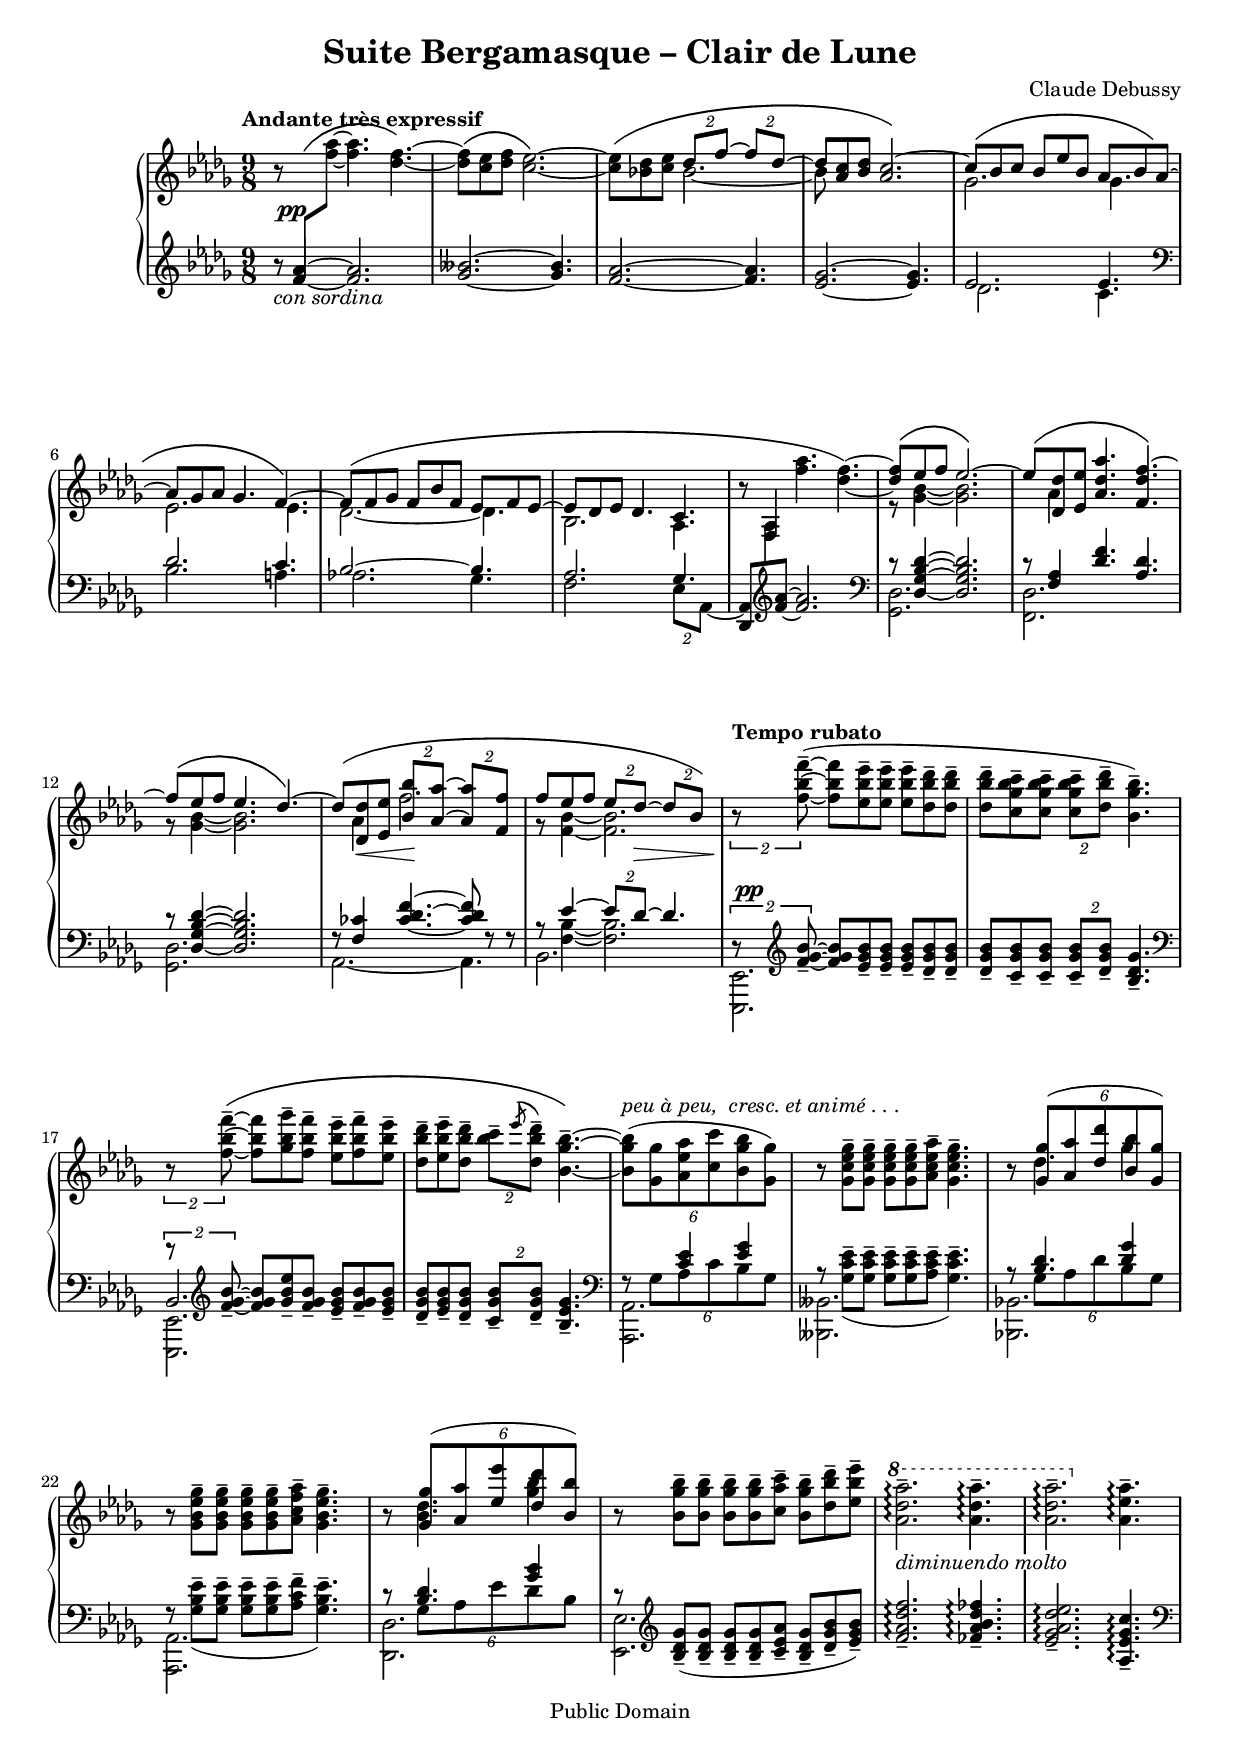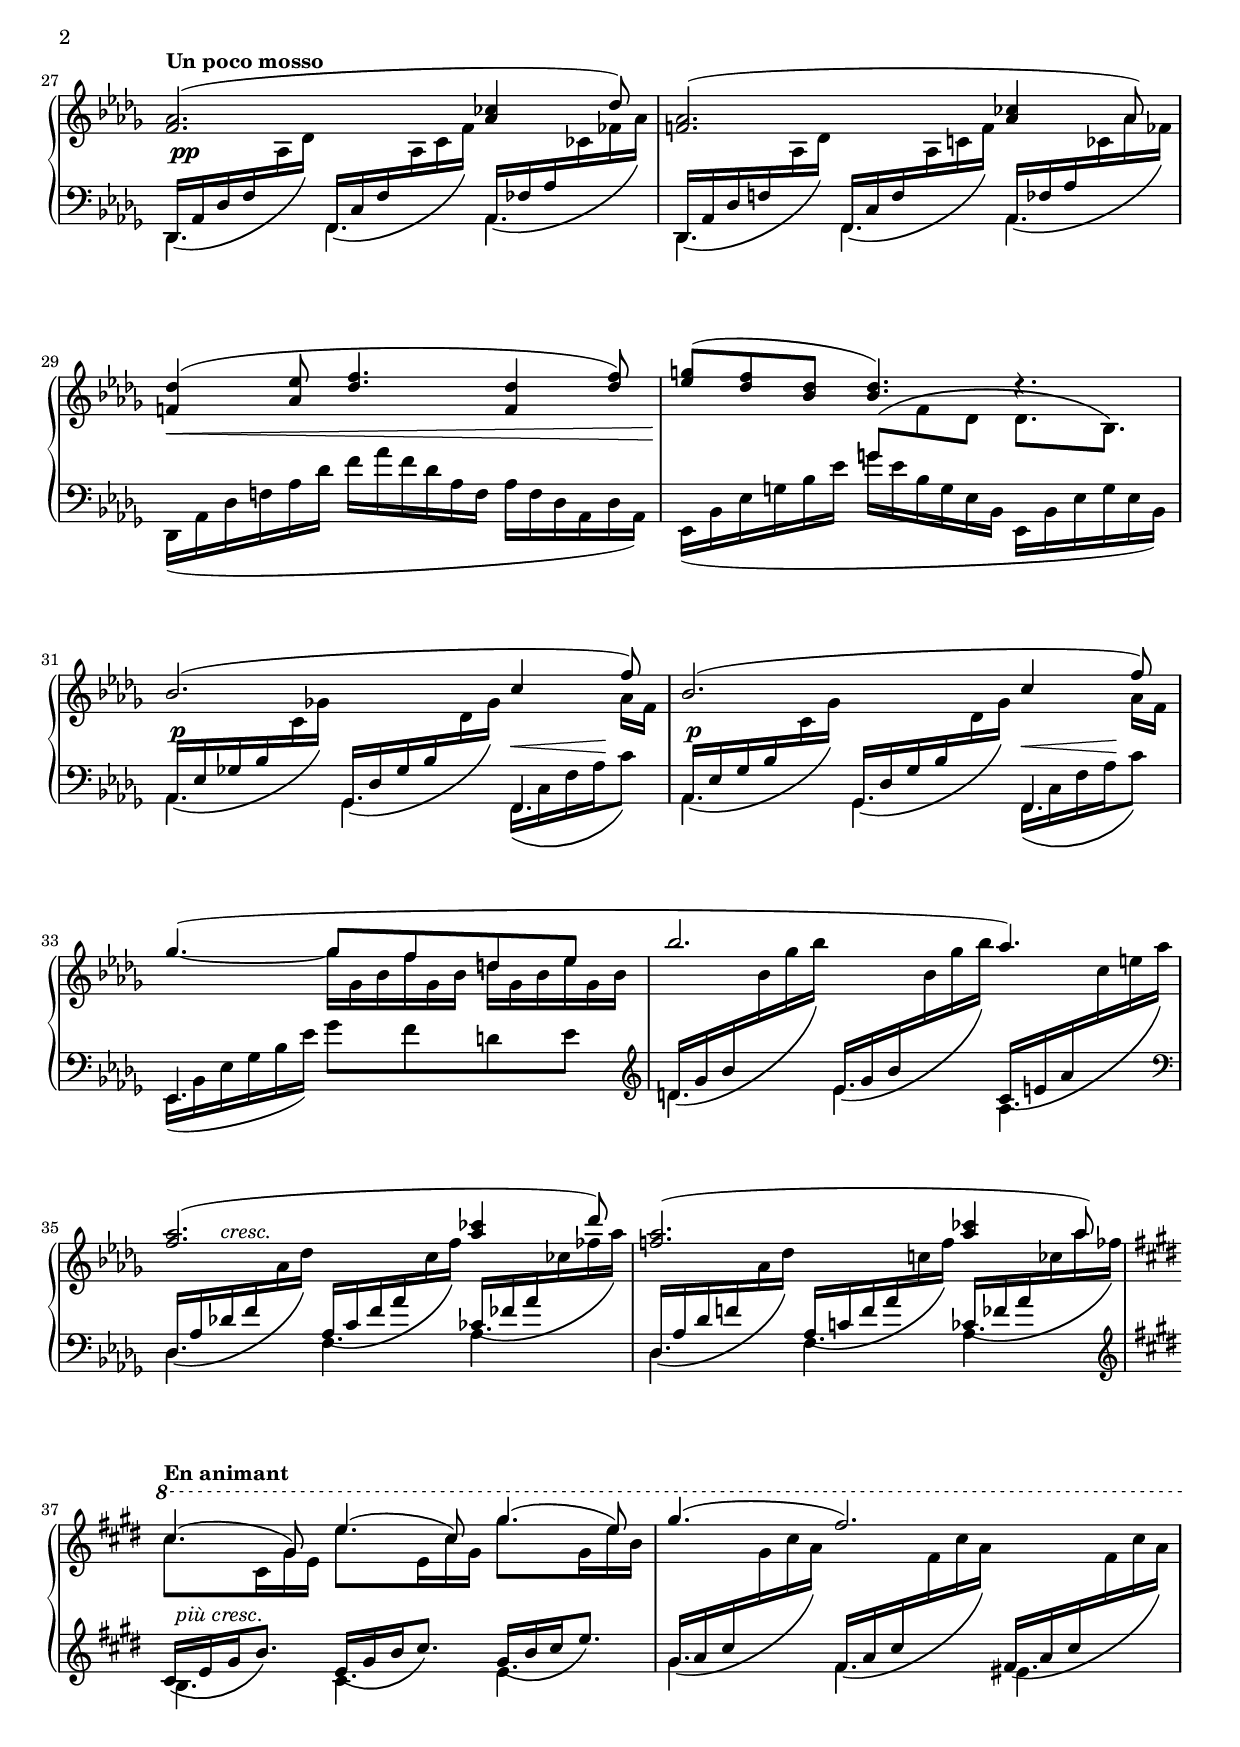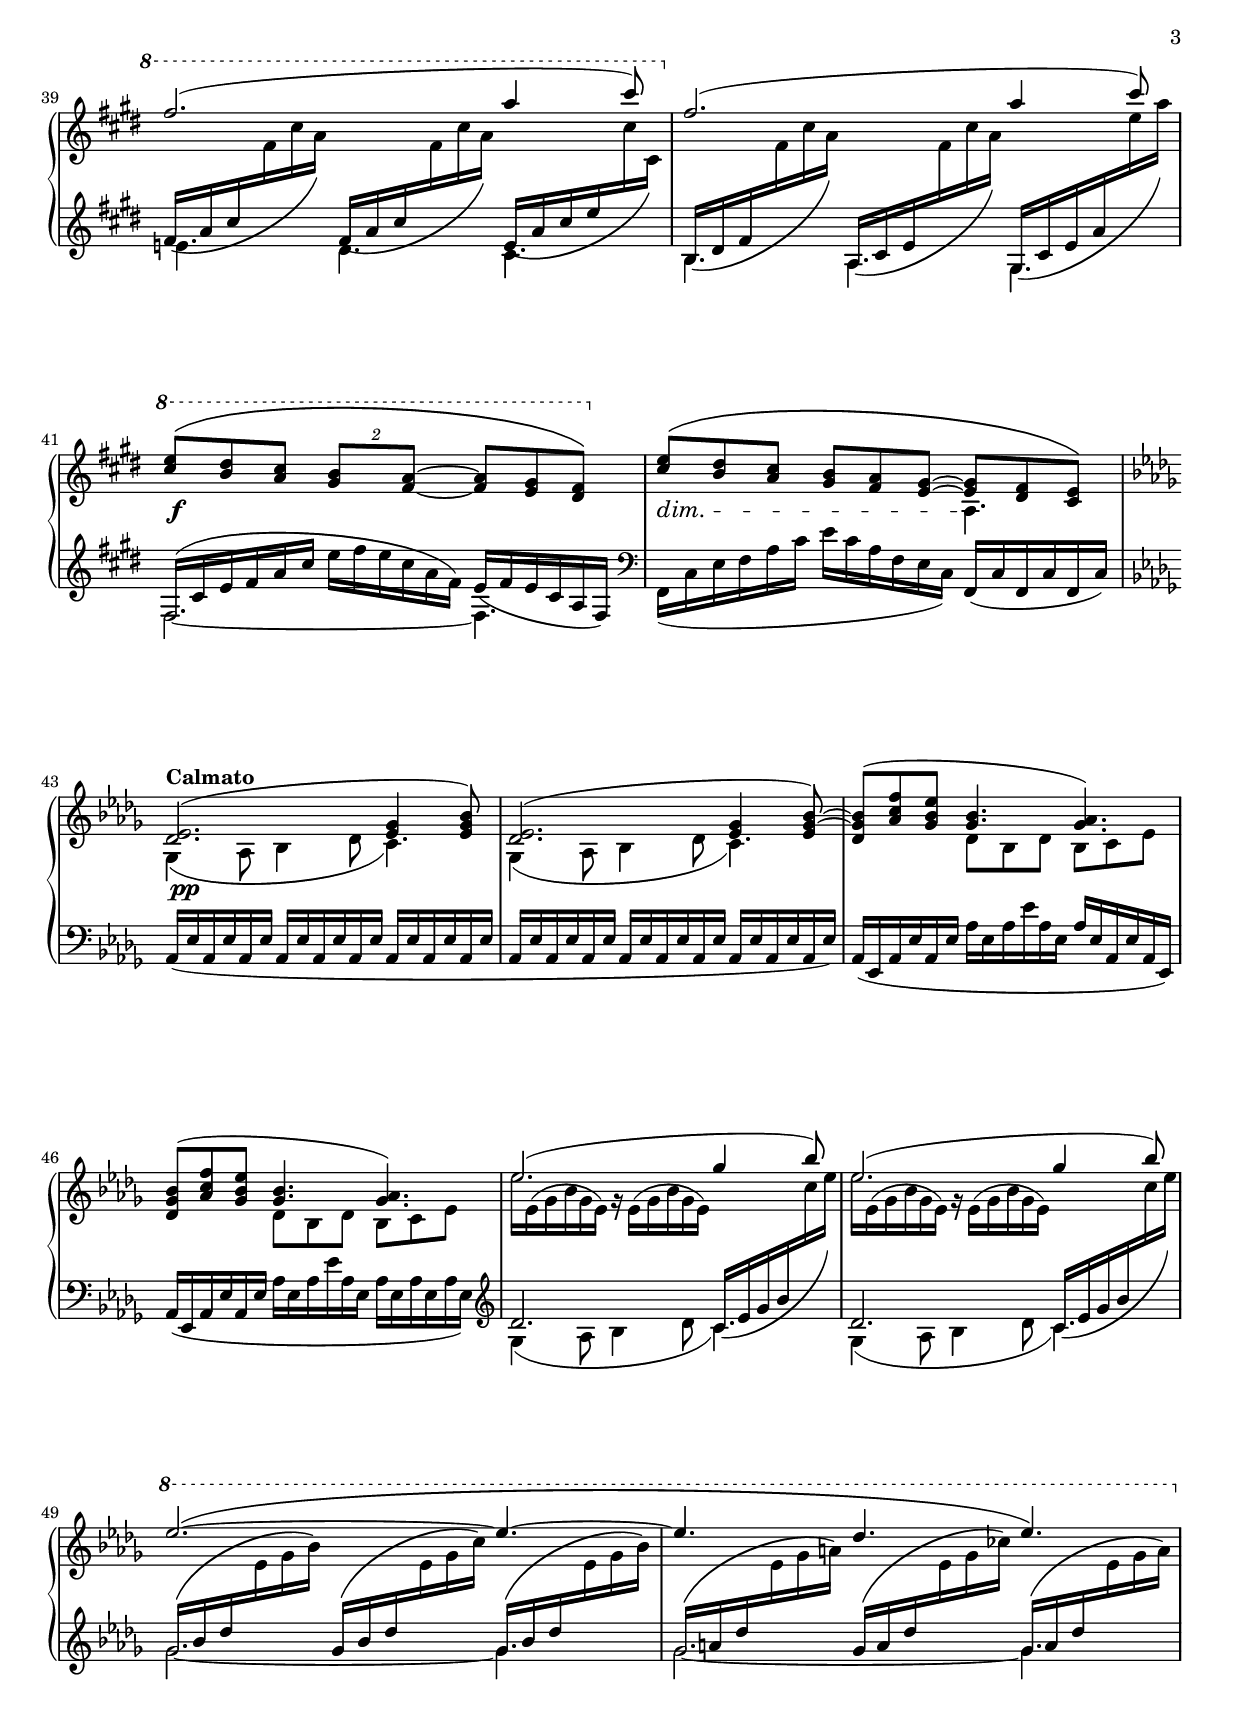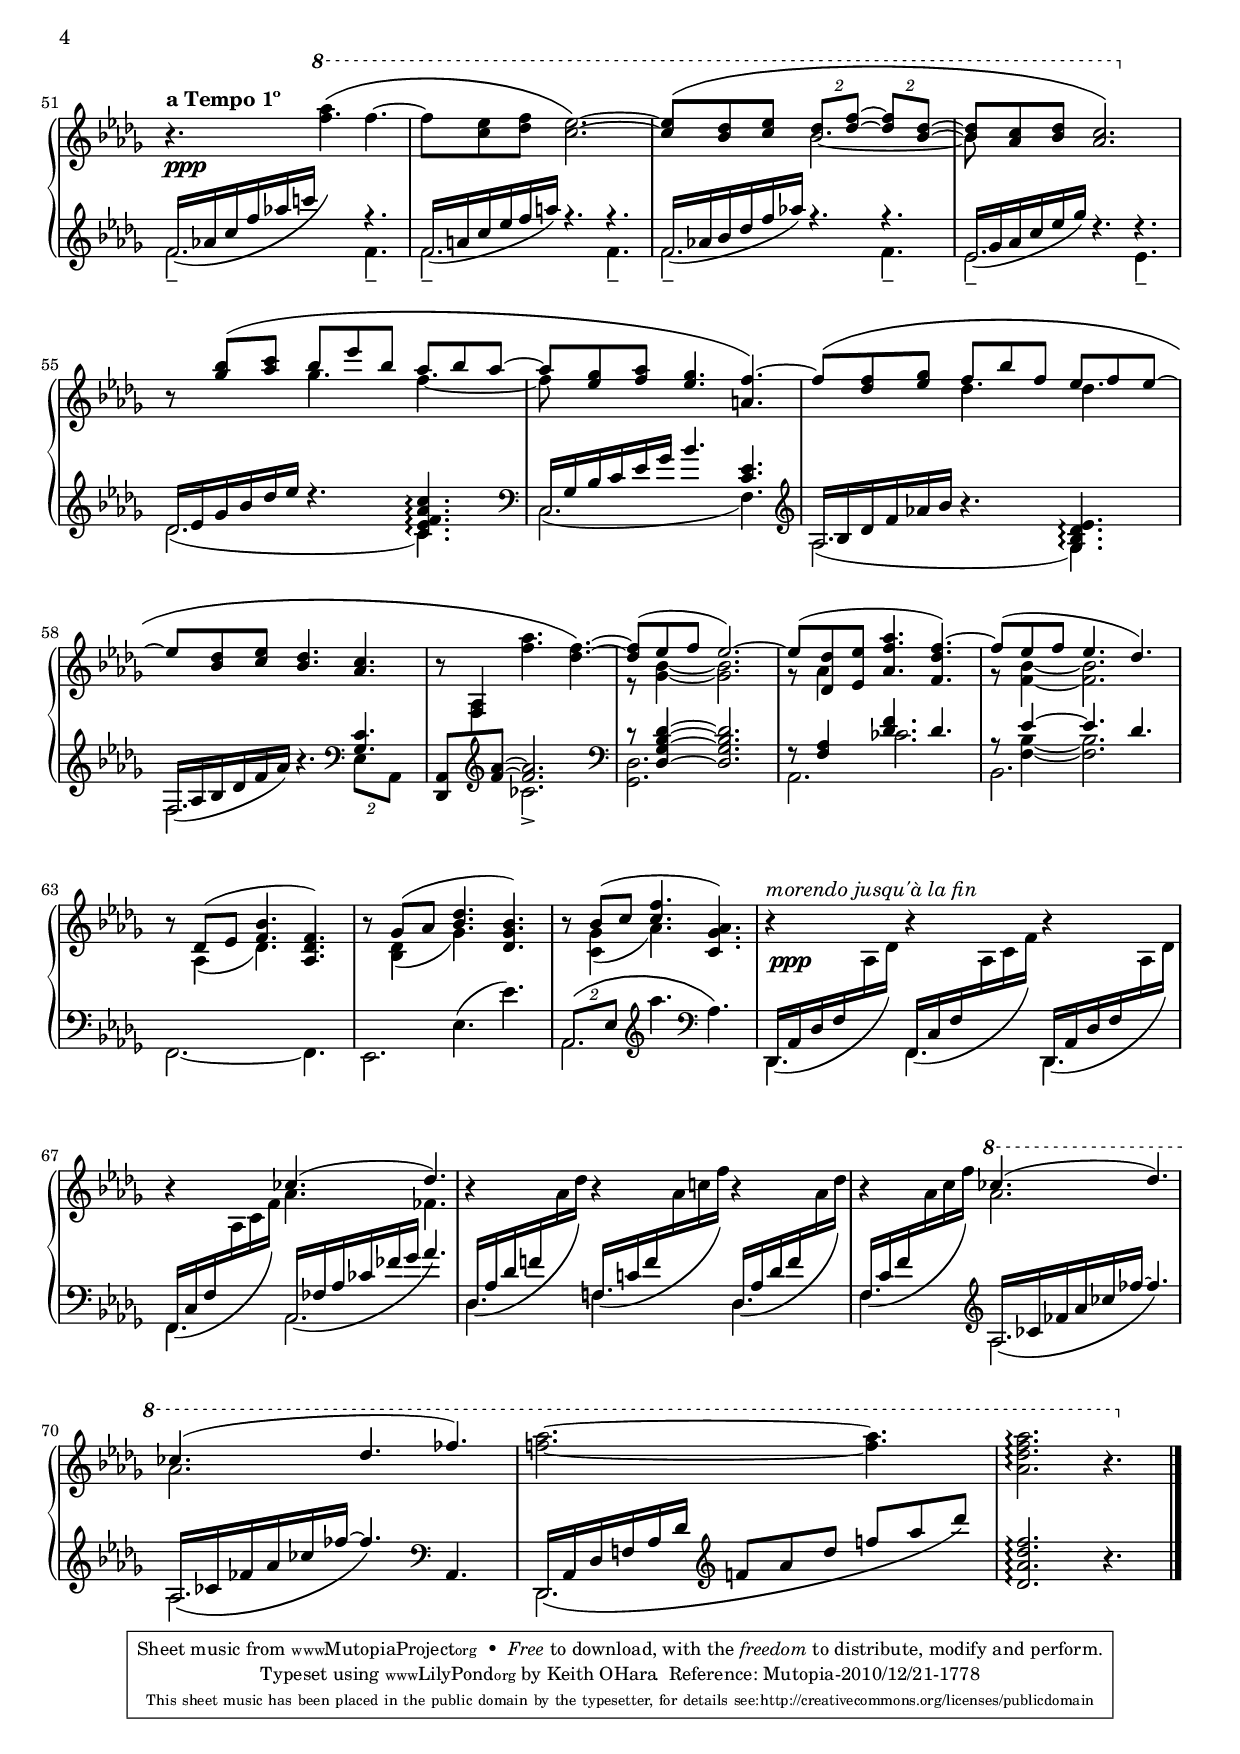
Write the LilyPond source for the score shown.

\version "2.12.3"

\header {
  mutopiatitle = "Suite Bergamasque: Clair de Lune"
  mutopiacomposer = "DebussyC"
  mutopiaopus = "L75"
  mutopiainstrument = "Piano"
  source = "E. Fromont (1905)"
  % Plate E. 1404 F.  IMSLP #02907
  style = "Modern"
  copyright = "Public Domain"
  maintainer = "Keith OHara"
  title = "Suite Bergamasque – Clair de Lune"
  composer = "Claude Debussy"
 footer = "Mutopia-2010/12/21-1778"
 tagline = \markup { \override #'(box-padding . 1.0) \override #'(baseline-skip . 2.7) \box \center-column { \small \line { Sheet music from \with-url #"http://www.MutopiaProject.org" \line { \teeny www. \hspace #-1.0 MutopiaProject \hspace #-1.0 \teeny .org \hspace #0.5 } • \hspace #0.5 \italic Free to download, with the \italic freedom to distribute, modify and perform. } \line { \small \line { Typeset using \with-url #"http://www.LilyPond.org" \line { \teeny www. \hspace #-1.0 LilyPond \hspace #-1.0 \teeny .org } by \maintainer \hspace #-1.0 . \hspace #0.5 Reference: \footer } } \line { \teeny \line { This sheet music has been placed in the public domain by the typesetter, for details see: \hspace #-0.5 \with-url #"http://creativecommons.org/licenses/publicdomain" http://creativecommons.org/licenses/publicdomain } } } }
}
\pointAndClickOff
\paper {
  %{
  #(set-paper-size "letter")
  annotate-spacing = ##t
  ragged-bottom = ##t
  bottom-margin =12
  %}
  #(layout-set-staff-size 18)
  between-system-padding = 1
  ragged-last-bottom = ##f
}
% Definitios to override page-breaking 
myExplicitBreak = {
  \break
}
myExplicitPageBreak = {
  \pageBreak
}

\include "english.ly"

% restrain the slope of the beams
oflat = {
  \once\override Beam #'damping = #3
}
% Change staff
cu = { \change Staff = "upper" }
cl = { \change Staff = "lower" }
% Suspend collision resolution so notes line up
lu = {\once \override NoteColumn #'ignore-collision = ##t }
% simpler sustain commands
sd =  s8\sustainOn 
su =  s8\sustainOff
sv =  s8\sustainOff\sustainOn

\parallelMusic #'(rhUpRed rhDownGreen lhUpBlue lhDownGrey)
{
  \tempo"Andante très expressif"
  \slurUp \phrasingSlurUp 
  r8\pp \cl <f af>\( \cu <f' af> ~ <f af> 4. <df f>4.\) ~ |
  \stemDown \tieDown s8*9 |
  \dynamicUp \stemUp r8 \lu <f af>4 ~ <f af>2. |
  \dynamicUp \stemDown s8*9_\markup\italic"con sordina" |

  <df f>8\( <c ef> <df f> <c ef>2.\) ~ |
  s8*9 |
  <gf bff>2.~<gf bff>4. |
  s8*9 |

  <c ef>8\( <bf df> <c ef> \stemUp\tieUp\times 3/2 {df f~} \times 3/2 {f df~} |
  s4.  bf'2._~ |
  <f af>2.~<f af>4. |
  s8*9 |

  <df>8 <af c> <bf df> <af c>2.\) ~ |
  bf8 s1 |
  <ef gf>2.~<ef gf>4. |
  s8*9 |

  c8\( bf c bf ef bf af bf af ~ |
  gf2. gf4. |
  ef2. ef4. |
  df2. c4. |

  af8 gf af gf4. f4.\) ~ |
  ef2. ef4. |
  \clef bass df2. c4. |
  \clef bass bf2. a4. |

  f8\( f gf f bf f ef f ef ~ |
  df2.~df4. |
  bf2.^~bf4. |
  af2. gf4. |

  ef8 df ef df4. c4. |
  bf2. af4.|
  af2. gf4. |
  f2. \times 3/2 {ef8 af,~} |

  \barNumberCheck#9

  r8 <f, af>4 \stemNeutral\tieNeutral <f'' af>4. <df f>\) ~ |
  s8*9 |
  s8*9 \clef treble |
  \stemNeutral \once\override Beam #'positions = #'(3 . 3.5)
  <df, af'>8 \cu <f' af> \cl \clef treble <f' af>~<f af>2. |

  \stemUp\tieUp <df f>8\( ef f ef2.\) ~ |
  r8 <gf' bf>4~<gf bf>2. |
  \clef bass r8 <df gf bf df>4 ~ <df gf bf df>2. |
  \clef bass \stemDown <gf,, df'>2. s4. |

  ef8\( <df df,> <ef ef,> <af df, af>4. <f df f,>\) ~|
  s8 af4 s2. |
  r8 <f af>4 <df' f>4. <af df> |
  <f df'>2. s4. |

  f8\( ef f ef4. df\) ~ |
  r8 <gf bf>4~<gf bf>2. |
  r8 <df, gf bf df>4 ~ <df gf bf df>2. |
  <gf df'>2. s4. |

  df8\( <df df,>\< <ef ef,> \times 3/2 {<bf' bf,>\! <af af,>~} \times 3/2 {<af af,> <f f,>} |
  s8 af4 f'2. |
  r8 <f cf'>4 <cf' df f>4.~<cf df f>8 r r |
  \tieDown af2.~af4. |

  f8 ef f \times 3/2 {ef df\>~} \times 3/2 {df[ bf]\)} s8*0\! |
  r8 <f, bf>4~<f bf>2. |
  \tieUp r8 ef4 ~ \times 3/2 {ef8 df8 ~} df4. |
  <<bf2. {s8 <f' bf>4~<f bf>2.}>> |
}
rhUp = \relative c' \rhUpRed 
rhDown = \relative c' \rhDownGreen 
lhUp = \relative c' \lhUpBlue
lhDown= \relative c' \lhDownGrey

\parallelMusic #'(rhUpRed rhDownGreen lhUpBlue lhDownGrey)
{
  \barNumberCheck#15
  \tempo"Tempo rubato" 
  \stemNeutral \tieNeutral
  \times 3/2 {r8  <f bf f'>--(~} <f bf f'> <ef bf' ef>-- <ef bf' ef>-- 
  %{ %} <ef bf' ef>-- <df bf' df>-- <df bf' df>-- |
  s8*9 |
  \tieNeutral
  \times 3/2 {r8\pp \clef treble <f gf bf>--~} <f gf bf> <ef gf bf>-- <ef gf bf>--
  %{ %}  <ef gf bf>-- <df gf bf>-- <df gf bf>-- |
  <ef ef,>2. s4. |

  <df bf' df>8-- <c gf' bf c>-- <c gf' bf c>-- 
  %{ %} \times 3/2 {<c gf' bf c>-- <df bf' df>--} <bf gf' bf>4.--)|
  s8*9 |
  <df gf bf>8-- <c gf' bf>-- <c gf' bf>-- 
  %{ %} \times 3/2 {<c gf' bf>-- <df gf bf>--} <bf df gf>4.--|
  s8*9 |

  \times 3/2 {r8 <f' bf f'>--\(~} <f bf f'> <gf bf gf'>-- <f bf f'>--
  %{ %} <ef bf' ef>-- <f bf f'>-- <ef bf' ef>-- |
  \cl\stemUp bf2. s4. \cu\stemDown |
  \times 3/2 {r8 \clef treble <f' gf bf>--~} <f gf bf> <gf bf ef>-- <f gf bf>--
  %{ %}  <ef gf bf>-- <f gf bf>-- <ef gf bf>-- |
  \clef bass <ef ef,>2. s4. |

  <df bf' df>8-- <ef bf' ef>-- <df bf' df>-- \times3/2{
    <bf' c>-- \acciaccatura{\slurUp ef}<df, bf' df>--
  } <bf gf' bf>4.--\)~|
  s8*9 |
  <df gf bf>8-- <ef gf bf>-- <df gf bf>-- 
  %{ %} \times 3/2 {<c gf' bf>-- <df gf bf>--} <bf ef gf>4.--|
  s8*9 |

  \barNumberCheck#19

  \times 9/6 { <bf gf' bf>8[( <gf gf'> 
  %{ %} <af ef' af> <c c'> <bf gf' bf> <gf gf'>]) } |
  s8*9^\markup\italic"peu à peu,  cresc. et animé . . ." |
  r8*9/6 \stemDown \times 9/6 {gf8[ af c bf gf] } |
  << { \clef bass <af af,>2. s4.}
  %{ %} {s4*9/6 \stemUp <c' ef>4*9/6 <ef gf>4*9/6 } >> |

  r8 <gf c ef gf>-- <gf c ef gf>-- 
  %{ %} <gf c ef gf>-- <gf c ef gf>-- <af c ef af>-- <gf c ef gf>4.-- |
  s8*9 |
  \stemUp r8 \stemNeutral <gf c ef>--_( <gf c ef>-- 
  %{ %} <gf c ef>-- <gf c ef>-- <af c ef>-- <gf c ef>4.--) |
  \stemDown <bff, bff,>2. s4. |

  \stemUp 
  r8*9/6 \times 9/6 {<gf gf'>8[( <af af'> <df df'> <bf bf'> <gf gf'>]) } |
  s8*9/6 df''4. s8*9/6 gf4*9/6 |
  \stemUp r8*9/6 \stemDown \times 9/6 {gf8[ af df bf gf] } |
  << { <bf bf,>2. s4.} 
  %{ %} {s8*9/6 \stemUp <bf' df>4. s8*9/6 <df gf>4*9/6 } >> |

  \stemNeutral
  r8 <gf bf ef gf>-- <gf bf ef gf>-- 
  %{ %} <gf bf ef gf>-- <gf bf ef gf>-- <af c f af>-- <gf bf ef gf>4.-- |
  s8*9 |
  \stemUp r8 \stemNeutral <gf bf ef>--_( <gf bf ef>-- 
  %{ %} <gf bf ef>-- <gf bf ef>-- <af c f>-- <gf bf ef>4.--) |
  \stemDown <af, af,>2. s4. |

  \stemUp 
  r8*9/6 \times 9/6 {<gf gf'>8[( <af af'> <ef' ef'> <df df'> <bf bf'>]) } |
  s8*9/6 <bf, df>4.*9/6 <gf' bf>4*9/6 |
  \stemUp r8*9/6 \stemDown \times 9/6 {gf8[ af ef' df bf] } |
  << { <df df,>2. s4.} 
  %{ %} {s8*9/6 \stemUp <bf' df>4.*9/6 <gf' bf>4*9/6 } >> |

  \stemNeutral
  r8 <bf gf' bf>-- <bf gf' bf>-- <bf gf' bf>-- <bf gf' bf>--
  %{ %} <c af' c>-- <bf gf' bf>-- <df bf' df>-- <ef bf' ef>-- |
  s8*9 |
  \stemUp r8 \clef treble <bf df gf>--_( <bf df gf>-- <bf df gf>-- <bf df gf>--
  %{ %} <c ef af>-- <bf df gf>-- <df gf bf>-- <ef gf bf>--) |
  \stemDown <ef, ef,>2. s4. |

  \stemNeutral
  \ottava #1 <af df af'>2.--\arpeggio <af df af'>4.--\arpeggio |
  s8*9_\markup\whiteout\italic"diminuendo molto" |
  <f af df f>2.--\arpeggio <ff af bf df ff>4.--\arpeggio |
  s8*9 |

  <af df af'>2.--\arpeggio \ottava #0 <af, ef' af>4.--\arpeggio |
  s8*9 |
  <ef gf af df ef>2.--\arpeggio <af, ef' gf c>4.--\arpeggio |
  s8*9 |
  \myExplicitPageBreak
}
rhUp = {\rhUp \relative c'' \rhUpRed}
rhDown = {\rhDown \relative c \rhDownGreen}
lhUp = {\lhUp \relative c' \lhUpBlue }
lhDown= {\lhDown \relative c, \lhDownGrey }

\parallelMusic #'(rhUpRed rhDownGreen lhUpBlue lhDownGrey)
{
  \barNumberCheck#27
  \tempo"Un poco mosso" \newSpacingSection
  \stemUp
  <f af>2.( <af cf>4 df8 ) |
  s8*9 \pp|
  \slurDown \phrasingSlurDown \dynamicUp \stemNeutral  
  \clef bass df16\( af' df f\cu af df\)
  %{ %} \cl f,,\( c' f\cu af c f\) \cl af,,\( ff' af\cu cf ff af\) \cl |
  \clef bass \mergeDifferentlyDottedOn 
  df4. f af |

  <f, af>2.( <af cf>4 af8 ) |
  s8*9 |
  df,,,16\( af' df f\cu af df\) 
  %{ %} \cl f,,\( c' f\cu af c f\) \cl af,,\( ff' af\cu cf af' ff\) \cl |
  df,4. f af |

  <f df'>4(\< <af ef'>8 <df f>4. <f, df'>4 <df' f>8) |
  s8*9 |
  df,,16( af' df f af df f af f df af f af f df af df af) |
  s8*9 |

  <ef g>8\!( <df f> <bf df> <bf df>4.) r4. |
  s4. \slurUp\stemNeutral \cl g'8\( \cu\stemDown f df df8. bf\) |
  ef16( bf' ef g bf ef g ef bf g ef bf \stemDown ef, bf' ef g ef bf) |
  s8*9 |

  bf2.(\p c4 f8) |
  \stemDown s2. s4 af'16 f |
  \stemNeutral
  af16\(ef' gf bf\cu c gf'\)\cl gf,,\( df' gf bf\cu df gf\)\cl f,,\(\<c' f af\! c8\) |
  af4. gf \stemUp f \stemDown |

  bf,2.(\p c4 f8) |
  \stemDown s2. s4 af16 f |
  af,16\( ef' gf bf\cu c gf'\)\cl gf,,\( df' gf bf\cu df gf\)\cl f,,\(\< c' f af\! c8\) |
  af4. gf \stemUp f \stemDown |

  \barNumberCheck#33

  gf4.( ~ gf8*3/2[ f d ef] |
  s4. gf'16 gf, bf f' gf, bf d gf, bf ef gf, bf |
  ef,,16( bf' ef gf bf ef)  s2. |
  \stemUp ef4. \stemDown gf''8*3/2[ f d ef] |

  bf'2. af4.) |
  s8*9 |
  \clef treble \stemNeutral d16\( gf bf\cu bf gf' bf\)\cl 
  %{%} ef,,\( gf bf\cu bf gf' bf\)\cl c,,\( e af\cu c e af\)\cl |
  d4. ef af, |

  <f af>2.( <af cf>4 df8) |
  s8 \once\override TextScript #'outside-staff-priority = ##f 
  %{%} s1^\markup\italic"cresc." |
  \clef bass df,,,16\( af' df f\cu af df\)\cl
  %{%} af,\( c f af\cu c f\)\cl  cf,\( ff af\cu cf ff af\)\cl |
  df,4. f af |

  <f, af>2.( <af cf>4 af8) |
  s8*9 |
  df,,,16\( af' df f\cu af df\)\cl
  %{ %} af,\( c f af\cu c f\)\cl  cf,\( ff af\cu cf af' ff\)\cl |
  df,4. f af | 
  % Use flats so the reader can recognize this as d flat minor,
  %  the same as in the previous measure

}
rhUp = {\rhUp \relative c' \rhUpRed}
rhDown = {\rhDown \relative c' \rhDownGreen}
lhUp = {\lhUp \relative c, \lhUpBlue }
lhDown= {\lhDown \relative c, \lhDownGrey }

\parallelMusic #'(rhUpRed rhDownGreen lhUpBlue lhDownGrey)
{
  \barNumberCheck#37
  \tempo"En animant"
  \key cs \minor \mergeDifferentlyDottedOn \ottava #1
  cs4(       gs8)  e'4(      cs8)   gs'4(       e8)  |
  cs8. cs,16 gs' e e'8. e,16 cs' gs gs'8. gs,16 e' b |
  \key cs \minor \clef treble \stemUp
  cs16\( e gs b8.\) e,16\( gs b cs8.\)  gs16\( b cs e8.\)  |
  b4.^\markup\italic"più cresc." cs e |

  gs4.( fs2.) |
  s8*9 |
  \stemNeutral
  gs,16\( a cs\cu gs' cs a\)\cl fs,\( a cs\cu fs cs' a\)\cl fs,\( a cs\cu fs cs' a\)\cl |
  gs4. fs es |

  fs2.( a4 cs8) |
  s8*9 |
  fs,16\( a cs\cu fs cs' a\)\cl fs,\( a cs\cu fs cs' a\)\cl e,\( a cs e\cu cs' cs,\)\cl |
  e4. ds cs |

  \ottava #0
  fs,,2.( a4 cs8) |
  s8*9 |
  b,16\( ds fs\cu fs cs' a\)\cl a,\( cs e \cu fs cs' a\)\cl gs,\( cs e a\cu e' a\)\cl |
  b4. a gs |

  \ottava #1
  <cs e>8\( <b ds> <a cs> \times 3/2{<gs b> <fs a> ~} <fs a> <e gs> <ds fs>\) |
  s8*9 \f \ottava #0 |
  fs,,16^( cs' e fs a cs e fs e cs a fs) e( fs e cs a fs) |
  \mergeDifferentlyHeadedOn \mergeDifferentlyDottedOn fs2. ~ fs4. |

  <cs e>8\( <b ds> <a cs> <gs b> <fs a> <e gs>^~<e gs> <ds fs> <cs e> \) |
  \dimTextDim s2.\>a,,4.\! |
  \clef bass
  fs,16( cs' e fs a cs e cs a fs e cs) fs,( cs' fs, cs' fs, cs') |
  s8*9 |

}
rhUp = {\rhUp \relative c''' \rhUpRed}
rhDown = {\rhDown \relative c''' \rhDownGreen}
lhUp = {\lhUp \relative c' \lhUpBlue }
lhDown= {\lhDown \relative c' \lhDownGrey }

\parallelMusic #'(rhUpRed rhDownGreen lhUpBlue lhDownGrey)
{
  \barNumberCheck#43
  \tempo"Calmato" \key df \major \tieUp
  <df ef>2.( <ef gf>4 <ef gf bf>8) |
	      \slurDown gf4(\pp af8 bf4 df8 c4.) |
  \key df \major 
  af16( ef' af, ef' af, ef' af, ef' af, ef' af, ef' af, ef' af, ef' af, ef' |
  s8*9 |

  <df ef>2.( <ef gf>4 <ef gf bf>8) ~ |
  gf4( af8 bf4 df8 c4.) |
  af,16 ef' af, ef' af, ef' af, ef' af, ef' af, ef' af, ef' af, ef' af, ef') |
  s8*9 |

  <df gf bf>8( <af' c f> <gf bf ef> <gf bf>4. <gf af>) |
  s4. df8 bf df bf c ef |
  af,16( ef af ef' af, ef' af ef af ef' af, ef af ef af, ef' af, ef) |
  s8*9 |

  <df gf bf>8( <af' c f> <gf bf ef> <gf bf>4. <gf af>) |
  s4. df8 bf df bf c ef |
  af16( ef af ef' af, ef' af ef af ef' af, ef af ef af ef af ef) |
  s8*9 |

  \mergeDifferentlyDottedOn\mergeDifferentlyHeadedOn <ef'>2.( gf4 bf8) |
  \slurNeutral\stemDown
  ef'16 ef,( gf bf gf ef) r ef( gf bf gf ef) s4. |
  \clef treble \stemUp df'2. \stemNeutral c16_\( ef gf bf \cu c ef\) \cl |
  gf4_( af8 bf4 df8 c4.) |

  <ef,>2.( gf4 bf8) |
  \slurNeutral\stemDown
  ef'16 ef,( gf bf gf ef) r ef( gf bf gf ef) s4. |
  \stemUp df,2. \stemNeutral c16_\( ef gf bf \cu c ef\) \cl |
  gf4_( af8 bf4 df8 c4.) |

  \ottava #1 <ef>2.^\( ~ ef4. ~ |
  s8*9 |
  \phrasingSlurUp
  gf,16\( bf df\cu ef gf bf\)\cl gf,16\( bf df\cu ef gf c\)\cl gf,16\( bf df\cu ef gf bf\)\cl |
  gf'2.~gf4. |

  <ef>4. df ef\) \ottava #0 |
  s8*9 |
  gf,16\( a df\cu ef gf a\)\cl gf,16\( a df\cu ef gf cf\)\cl gf,16\( a df\cu ef gf a\)\cl |
  gf2.~gf4. |
  \myExplicitPageBreak

}
rhUp = {\rhUp \relative c' \rhUpRed}
rhDown = {\rhDown \relative c' \rhDownGreen}
lhUp = {\lhUp \relative c \lhUpBlue }
lhDown= {\lhDown \relative c' \lhDownGrey }

\parallelMusic #'(rhUpRed rhDownGreen lhUpBlue lhDownGrey)
{
  \barNumberCheck#51
  \tempo"a Tempo 1º" \newSpacingSection 
  \stemNeutral
  r4._\markup\dynamic"ppp" \ottava #1 <f af>4.\( f4. ~ |
  \stemDown \tieDown s8*9 |
  \stemUp 
  f16_\( af c f af c \cu\hideNotes af'4.\) \unHideNotes\cl r4. |
  f2._- f4._- |

  f8 <c ef> <df f> <c ef>2.\) ~ |
  s8*9 |
  f,,16( a c ef f a) r4.  r4.|
  f2._- f4._- |

  \stemUp
  <c ef>8\( <bf df> <c ef> \times 3/2 {<bf df> <df f>~} \times 3/2 {<df f> <bf df>~} |
  s4.  bf'2._~ |
  f,16( af bf df f af) r4.  r4.|
  f2._- f4._- |

  \tieUp <bf df>8 <af c> <bf df> <af c>2.\) |
  bf8 s1 |
  ef,16( gf af c ef gf) r4.  r4.|
  ef2._- ef4._- |

  \barNumberCheck#55

  \ottava #0
  r8 <gf bf>\( <af c> bf ef bf af bf af ~ |
  s4. gf f ~ |
  df,16 ef gf bf df ef r4. <c, ef f af c>4.\arpeggio |
  \slurDown df2.( c4.) |

  af8 <ef gf> <f af> <ef gf>4. <f a,>\) ~ |
  f8 s1 |
  \clef bass
  c,16 gf' bf c ef gf bf4. <c, ef> |
  c,2.( f4.) |

  f8\( <df f> <ef gf> f bf f ef f ef ~ |
  s4. df df |
  \clef treble
  af16 bf df f af bf r4. <gf, bf df ef>4.\arpeggio |
  af2.( gf4.) |

  ef8 <bf df> <c ef> <bf df>4. <af c>4. |
  s8*9 |
  f16( af bf df f af) r4. \clef bass <gf, c>4. |
  f2. \times 3/2{ef8 af,} |

  \barNumberCheck#59

  \ottava #0
  r8 <f, af>4 \stemNeutral <f'' af>4. <df f>\) ~ |
  s8*9 |
  \stemNeutral\tieUp \once\override Beam #'positions = #'(3 . 3.5)
  <df, af'>8[ \cu <f' af> \cl \clef treble <f' af>]~<f af>2. |
  s4. cf'2._> |

  \stemUp <df f>8( ef f ef2.) ~ |
  r8 <gf, bf>4~<gf bf>2. |
  \clef bass \stemUp r8 <df, gf bf df>4 ~ <df gf bf df>2. |
  <gf, df'>2. s4. |

  ef8( <df df,> <ef ef,> <af f af,>4. <f df f,>) ~|
  r8 af4 s2. |
  \slurUp r8 <f af>4 <df' f>4. df |
  << {af2. s4.} {s4. cf'2.} >> |

  f8( ef f ef4. df)  |
  r8 <f bf>4~<f bf>2. |
  r8 ef4~ef4. df4. |
  << {bf,2. s4.} {s8 <f' bf>4~<f bf>2.} >> |

  r8 df,( ef <f bf>4. <f df af>4.) |
  \slurDown s8 af,4( df4.) s |
  s8*9 |
  f,2.~f4. |

  r8 gf( af <bf df>4. <bf gf df>4.) |
  s8 <df bf>4( gf4.) s |
  s8*9 |
  ef2.*1/2 ef'4.^( ef') |

  r8 bf( c <c f>4. <af gf c,>4.) |
  s8 <gf c,>4( af4.) s |
  \times 3/2 {af,8\( ef'8}\clef treble \stemNeutral af''4. \clef bass af,,\) |
  af,,2. s4. |

}
rhUp = {\rhUp \relative c''' \rhUpRed}
rhDown = {\rhDown \relative c'' \rhDownGreen}
lhUp = {\lhUp \relative c' \lhUpBlue }
lhDown= {\lhDown \relative c' \lhDownGrey }

\parallelMusic #'(rhUpRed rhDownGreen lhUpBlue lhDownGrey)
{
  \barNumberCheck#66
  r4\ppp^\markup\italic"morendo jusqu'à la fin" s8 r4 s8 r4 s8 |
  s8*9 |
  \slurDown\phrasingSlurDown\stemNeutral
  df16\( af' df f\cu af df\)\cl f,,\( c' f\cu af c f\)\cl df,,\( af' df f\cu af df\)\cl |
  df4. f df |

  r4 s8 cf4.( df) |
  s4 s8 af4. ff |
  f,,16\( c'f \cu af c f\)\cl\stemUp af,,\(ff' af cf ff gf af4.\) |
  f4. af2. |

  r4 s8 r4 s8 r4 s8 |
  s8*9 |
  \stemNeutral
  df,,16\( af' df f\cu af df\)\cl f,,\( c' f\cu af c f\)\cl df,,\( af' df f\cu af df\)\cl |
  df4. f df |

  r4 s8 \ottava #1 cf'4.( df) |
  s4 s8 af'2. |
  f,,16\( c' f\cu af c f\)\cl\stemUp\clef treble af,,\(cf ff af cf ff~ff4.\) |
  f4. af2. |

  cf4.( df ff) |
  af2. s4. |
  af,,16\( cf ff af cf ff~ff4.\) \clef bass af,,,4. |
  af2. s4. |

  s8*9 |
  \tieNeutral <f' af>2. ~ <f af>4. |
  df,16\( af' df f! af df \clef treble f8 af df f af df\) |
  df,,2. s4. |
  s8*9 |
  <af, df f af>2.\arpeggio r4. |
  <df,, af'df f>2.\arpeggio r4. |
  s8*9 |

}
rhUp = {\rhUp \relative c'' \rhUpRed}
rhDown = {\rhDown \relative c'' \rhDownGreen}
lhUp = {\lhUp \relative c, \lhUpBlue }
lhDown= {\lhDown \relative c, \lhDownGrey }

\score { 
  \new PianoStaff
  <<
    \override Score.SpacingSpanner #'shortest-duration-space = #1.7
    % The 'piano' accidental style has extraNaturals false by default
    %\set PianoStaff.extraNatural = ##f
    #(set-accidental-style 'piano 'Score)
    \set PianoStaff.printKeyCancellation = ##f
    \override PianoStaff.DynamicLineSpanner #'staff-padding = #2
    \override PianoStaff.DynamicText #'self-alignment-X = #LEFT
    \new Staff = "upper" << 
      \key df \major
      \time 9/8
      \override PianoStaff.PhrasingSlur #'height-limit = #5 
      \new Voice = "red" {
	%{colorize } \override NoteHead #'color = #red %}
	\rhUp
      }
      \new Voice = "green" {
	%{colorize } \override NoteHead #'color = #green %}
	\rhDown
      }
      \new Voice = "dynamics" {
      }
    >>
    \new Staff = "lower" << 
      \key df \major
      \time 9/8
      \new Voice = "blue" {
	%{colorize } \override NoteHead #'color = #blue %}
	\lhUp
      }
      \new Voice = "grey" {
	%{colorize } \override NoteHead #'color = #grey %}
	\lhDown
	\bar "|."
      }
      \new Voice = "pedal" {
	\set Staff.pedalSustainStyle = #'bracket
      }
    >>
  >>
  \layout {
    \context {
      \Score
      %\consists "Span_arpeggio_engraver"
    }
  }
  \midi {
    %% Remove the dynamics from the midi output
    \context {
      \Voice
      \remove "Dynamic_performer"
    }
  }
}


